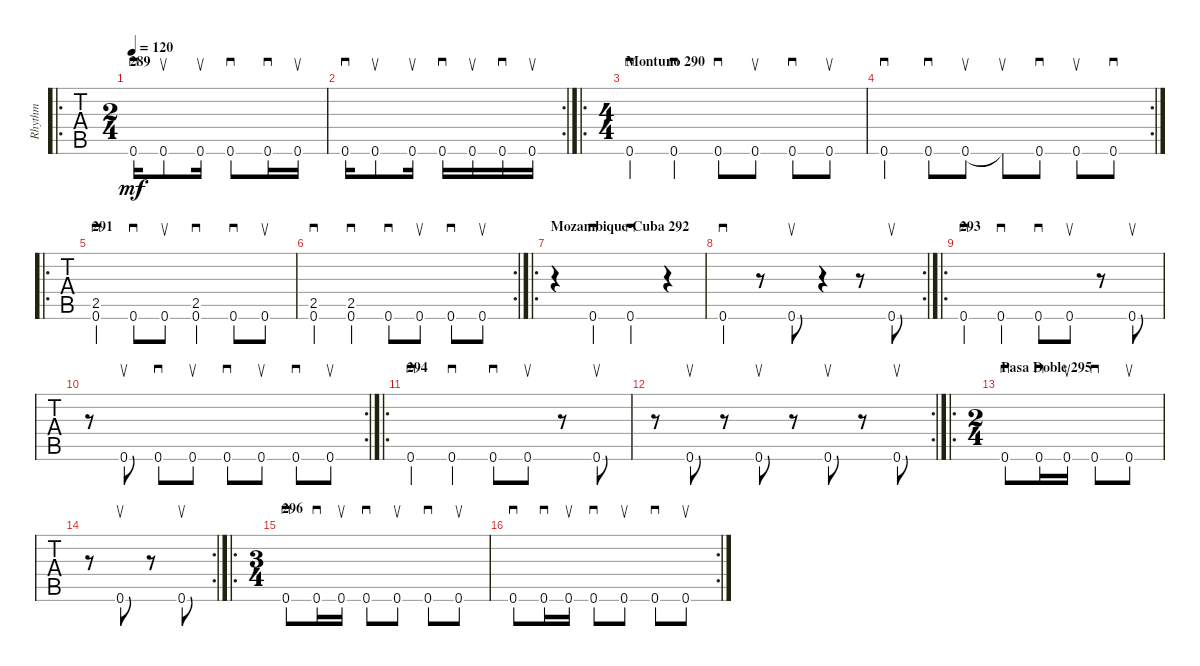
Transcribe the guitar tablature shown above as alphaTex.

\track ("Rhythm" "Rhythm") {instrument acousticguitarsteel}
\staff {tabs}
\tuning (E4 B3 G3 D3 A2 E2) {hide}
\ro
\ts (2 4)
\section ("" "289")
\tempo 120
\clef g2
\ks c
0.6.16{sd dy mf} 0.6.8{su} 0.6.16{su} 0.6.8{sd} 0.6.16{sd} 0.6.16{su} |
\rc 2
0.6.16{sd} 0.6.8{su} 0.6.16{su} 0.6.16{sd} 0.6.16{su} 0.6.16{sd} 0.6.16{su} |
\ro
\ts (4 4)
\section ("" "Montuno 290")
0.6.4{sd} 0.6.4{sd} 0.6.8{sd} 0.6.8{su} 0.6.8{sd} 0.6.8{su} |
\rc 2
0.6.4{sd} 0.6.8{sd} 0.6.8{su} 0.6{t}.8{su} 0.6.8{sd} 0.6.8{su} 0.6.8{sd} |
\ro
\section ("" "291")
(2.5 0.6{ac}).4{sd} 0.6.8{sd} 0.6.8{su} (2.5 0.6{ac}).4{sd} 0.6.8{sd} 0.6.8{su} |
\rc 2
(2.5 0.6{ac}).4{sd} (2.5 0.6{ac}).4{sd} 0.6.8{sd} 0.6.8{su} 0.6.8{sd} 0.6.8{su} |
\ro
\section ("" "Mozambique-Cuba 292")
r.4 0.6.4{sd} 0.6.4{sd} r.4 |
\rc 2
0.6.4{sd} r.8 0.6.8{su} r.4 r.8 0.6.8{su} |
\ro
\section ("" "293")
0.6.4{sd} 0.6.4{sd} 0.6.8{sd} 0.6.8{su} r.8 0.6.8{su} |
\rc 2
r.8 0.6.8{su} 0.6.8{sd} 0.6.8{su} 0.6.8{sd} 0.6.8{su} 0.6.8{sd} 0.6.8{su} |
\ro
\section ("" "294")
0.6.4{sd} 0.6.4{sd} 0.6.8{sd} 0.6.8{su} r.8 0.6.8{su} |
\rc 2
r.8 0.6.8{su} r.8 0.6.8{su} r.8 0.6.8{su} r.8 0.6.8{su} |
\ro
\ts (2 4)
\section ("" "Pasa Doble 295")
0.6.8{sd} 0.6.16{sd} 0.6.16{su} 0.6.8{sd} 0.6.8{su} |
\rc 2
r.8 0.6.8{su} r.8 0.6.8{su} |
\ro
\ts (3 4)
\section ("" "296")
0.6.8{sd} 0.6.16{sd} 0.6.16{su} 0.6.8{sd} 0.6.8{su} 0.6.8{sd} 0.6.8{su} |
\rc 2
0.6.8{sd} 0.6.16{sd} 0.6.16{su} 0.6.8{sd} 0.6.8{su} 0.6.8{sd} 0.6.8{su}
